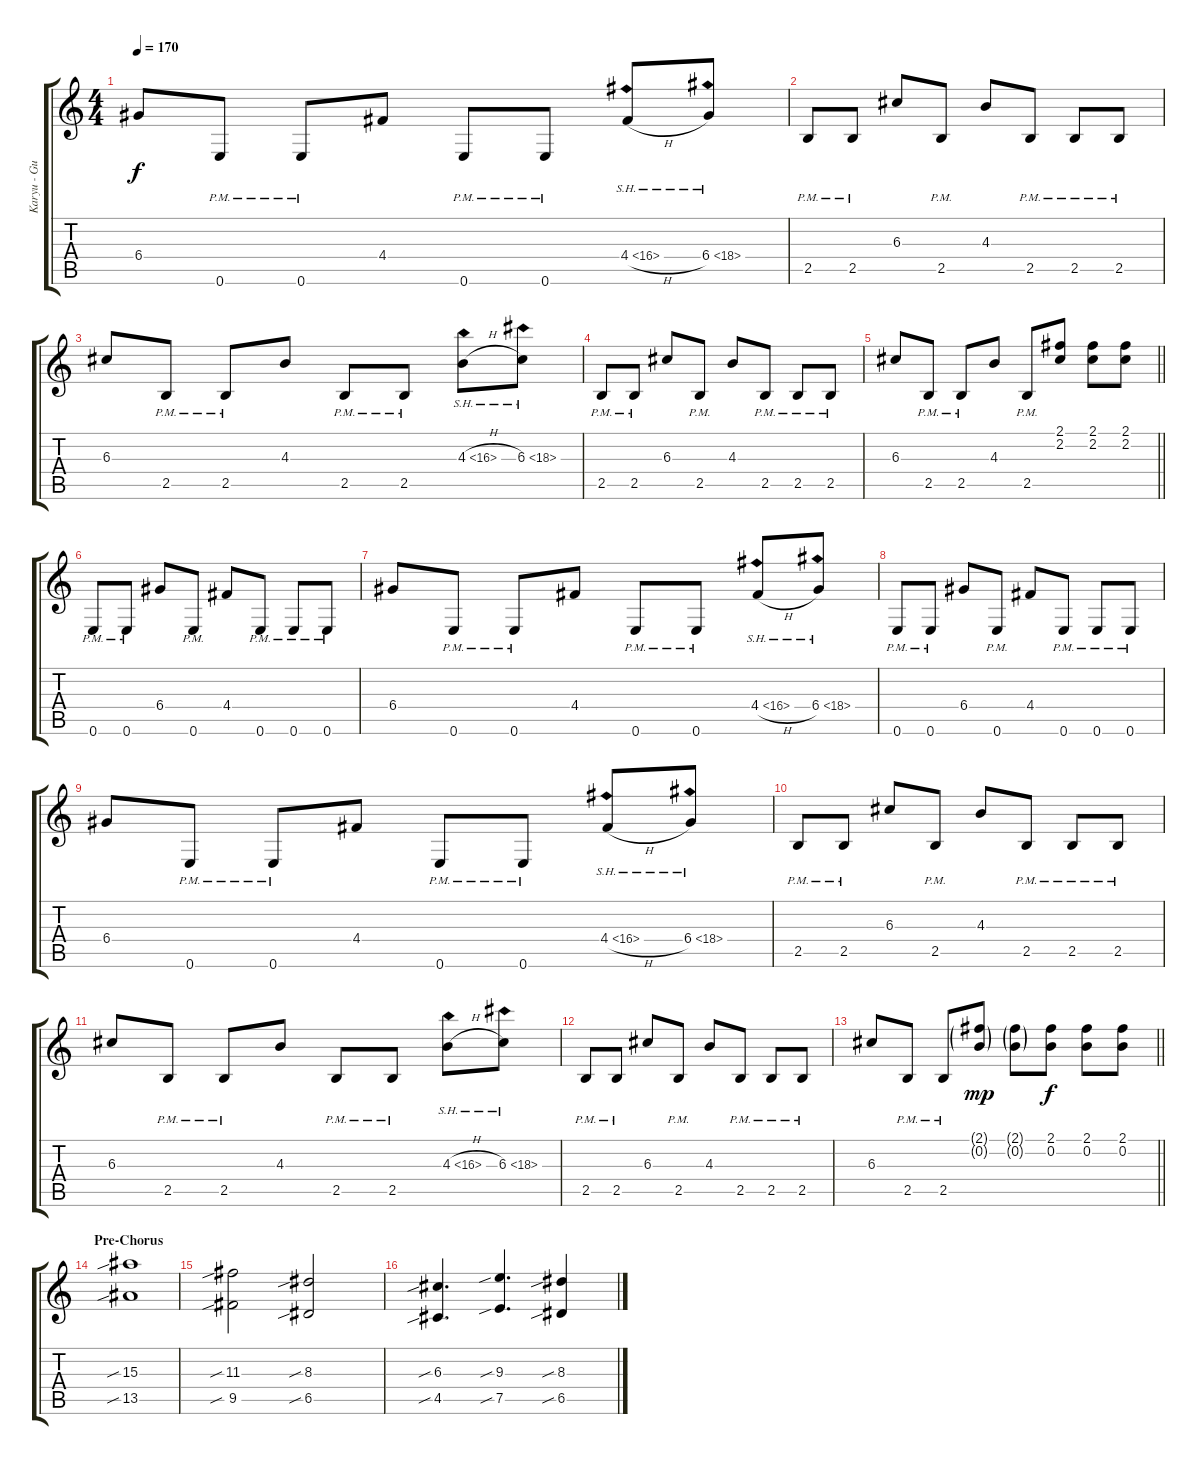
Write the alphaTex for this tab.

\track ("Karyu - Guitar 1" "Karyu - Gu") {instrument distortionguitar}
\staff {score tabs}
\tuning (E4 B3 G3 D3 A2 E2) {hide}
\ts (4 4)
\tempo 170
\clef g2
\ks c
6.4.8{dy f} 0.6{pm}.8 0.6{pm}.8 4.4.8 0.6{pm}.8 0.6{pm}.8 4.4{sh 12 h}.8 6.4{sh 12}.8 |
2.5{pm}.8 2.5{pm}.8 6.3.8 2.5{pm}.8 4.3.8 2.5{pm}.8 2.5{pm}.8 2.5{pm}.8 |
6.3.8 2.5{pm}.8 2.5{pm}.8 4.3.8 2.5{pm}.8 2.5{pm}.8 4.3{sh 12 h}.8 6.3{sh 12}.8 |
2.5{pm}.8 2.5{pm}.8 6.3.8 2.5{pm}.8 4.3.8 2.5{pm}.8 2.5{pm}.8 2.5{pm}.8 |
\barLineRight lightlight
6.3.8 2.5{pm}.8 2.5{pm}.8 4.3.8 2.5{pm}.8 (2.1 2.2).8 (2.1 2.2).8 (2.1 2.2).8 |
\section ("" "")
0.6{pm}.8 0.6{pm}.8 6.4.8 0.6{pm}.8 4.4.8 0.6{pm}.8 0.6{pm}.8 0.6{pm}.8 |
6.4.8 0.6{pm}.8 0.6{pm}.8 4.4.8 0.6{pm}.8 0.6{pm}.8 4.4{sh 12 h}.8 6.4{sh 12}.8 |
0.6{pm}.8 0.6{pm}.8 6.4.8 0.6{pm}.8 4.4.8 0.6{pm}.8 0.6{pm}.8 0.6{pm}.8 |
6.4.8 0.6{pm}.8 0.6{pm}.8 4.4.8 0.6{pm}.8 0.6{pm}.8 4.4{sh 12 h}.8 6.4{sh 12}.8 |
2.5{pm}.8 2.5{pm}.8 6.3.8 2.5{pm}.8 4.3.8 2.5{pm}.8 2.5{pm}.8 2.5{pm}.8 |
6.3.8 2.5{pm}.8 2.5{pm}.8 4.3.8 2.5{pm}.8 2.5{pm}.8 4.3{sh 12 h}.8 6.3{sh 12}.8 |
2.5{pm}.8 2.5{pm}.8 6.3.8 2.5{pm}.8 4.3.8 2.5{pm}.8 2.5{pm}.8 2.5{pm}.8 |
\barLineRight lightlight
6.3.8 2.5{pm}.8 2.5{pm}.8 (2.1{g} 0.2{g}).8{dy mp} (2.1{g} 0.2{g}).8 (2.1 0.2).8{dy f} (2.1 0.2).8 (2.1 0.2).8 |
\section ("" "Pre-Chorus")
(15.3{sib} 13.5{sib}).1 |
(11.3{sib} 9.5{sib}).2 (8.3{sib} 6.5{sib}).2 |
(6.3{sib} 4.5{sib}).4{d} (9.3{sib} 7.5{sib}).4{d} (8.3{sib} 6.5{sib}).4
